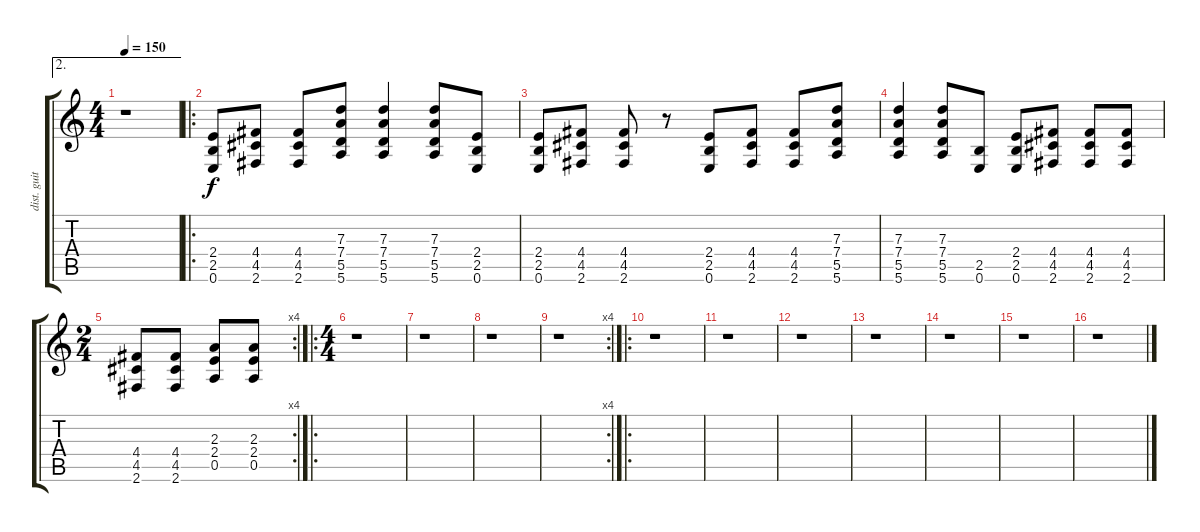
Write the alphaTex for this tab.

\track ("dist. guitar" "dist. guit") {instrument distortionguitar}
\staff {score tabs}
\tuning (E4 B3 G3 D3 A2 E2) {hide}
\ae 2
\ts (4 4)
\tempo 150
\clef g2
\ks c
r.1{dy f} |
\ro
(2.4 2.5 0.6).8 (4.4 4.5 2.6).8 (4.4 4.5 2.6).8 (7.3 7.4 5.5 5.6).8 (7.3 7.4 5.5 5.6).4 (7.3 7.4 5.5 5.6).8 (2.4 2.5 0.6).8 |
(2.4 2.5 0.6).8 (4.4 4.5 2.6).8 (4.4 4.5 2.6).8 r.8 (2.4 2.5 0.6).8 (4.4 4.5 2.6).8 (4.4 4.5 2.6).8 (7.3 7.4 5.5 5.6).8 |
(7.3 7.4 5.5 5.6).4 (7.3 7.4 5.5 5.6).8 (2.5 0.6).8 (2.4 2.5 0.6).8 (4.4 4.5 2.6).8 (4.4 4.5 2.6).8 (4.4 4.5 2.6).8 |
\rc 4
\ts (2 4)
(4.4 4.5 2.6).8 (4.4 4.5 2.6).8 (2.3 2.4 0.5).8 (2.3 2.4 0.5).8 |
\ro
\ts (4 4)
r.1 |
r.1 |
r.1 |
\rc 4
r.1 |
\ro
r.1 |
r.1 |
r.1 |
r.1 |
r.1 |
r.1 |
r.1
